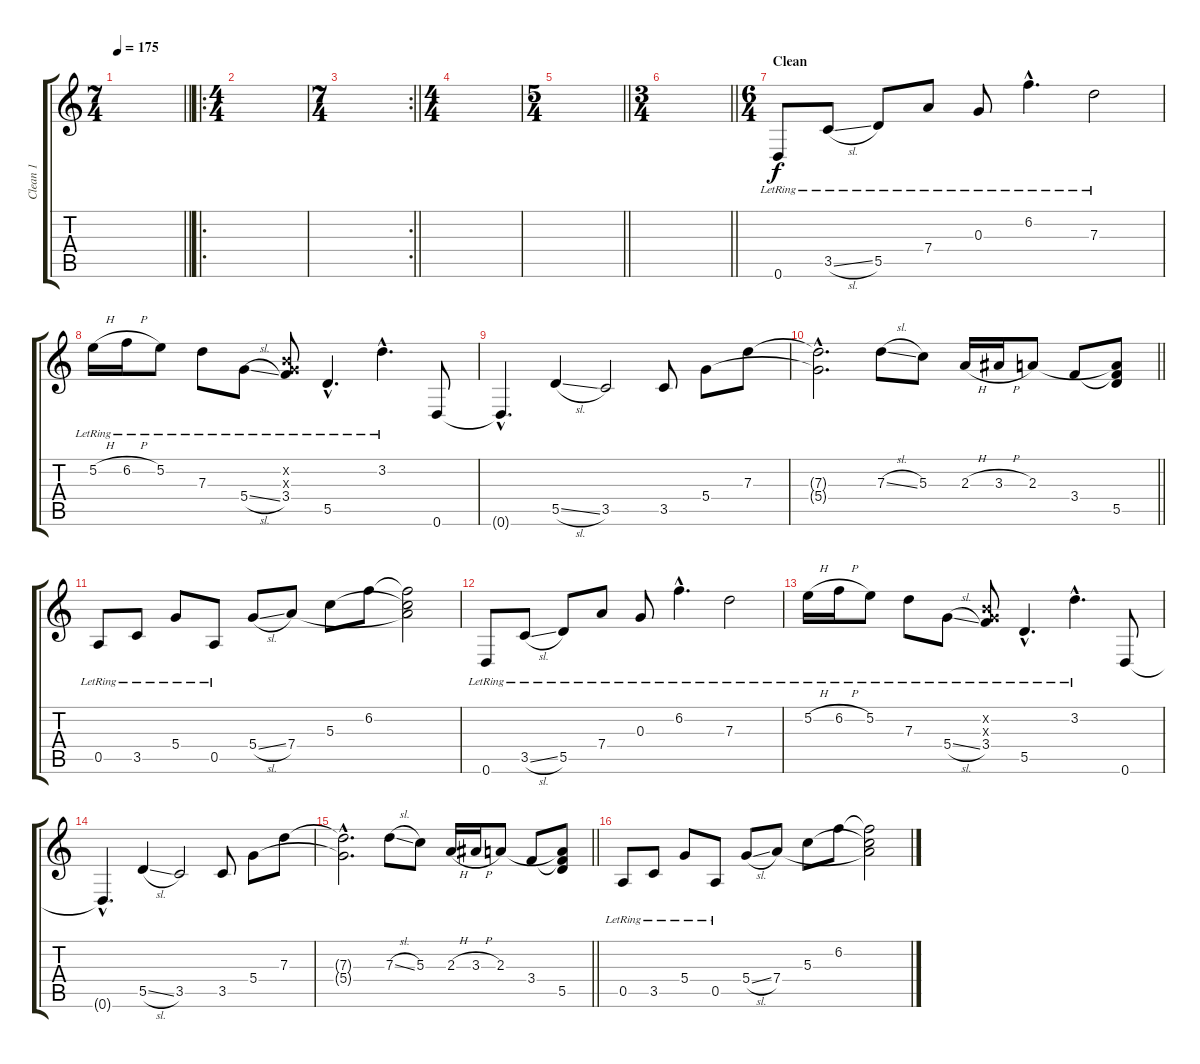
\track ("Clean 1" "Clean 1") {instrument electricguitarjazz}
\staff {score tabs}
\tuning (E4 B3 G3 D3 A2 D2) {hide}
\ts (7 4)
\tempo 175
\clef g2
\barLineRight lightlight
\ks c
|
\ro
\ts (4 4)
|
\rc 2
\ts (7 4)
\barLineRight lightlight
|
\ts (4 4)
|
\ts (5 4)
\barLineRight lightlight
|
\ts (3 4)
\barLineRight lightlight
|
\ts (6 4)
\section ("" "Clean")
0.6{lr}.8 3.5{sl lr}.8 5.5{lr}.8 7.4{lr}.8 0.3{lr}.8 6.2{hac lr}.4{d} 7.3{lr}.2 |
5.2{h lr}.16 6.2{h lr}.16 5.2{lr}.8 7.3{lr}.8 5.4{sl lr}.8 (0.2{x} 0.3{x} 3.4{lr}).8 5.5{hac lr}.4{d} 3.2{hac lr}.4{d} 0.6.8 |
0.6{hac t}.4{d} 5.5{sl}.4 3.5.2 3.5.8 5.4.8 7.3.8 |
\barLineRight lightlight
(7.3{hac t} 5.4{hac t}).2{d} 7.3{sl}.8 5.3.8 2.3{h}.16 3.3{h}.16 2.3.8 3.4.8 (2.3{t} 3.4{t} 5.5).8 |
0.5{lr}.8 3.5{lr}.8 5.4{lr}.8 0.5{lr}.8 5.4{sl}.8 7.4.8 5.3.8 6.2.8 (6.2{t} 5.3{t} 7.4{t}).2 |
0.6{lr}.8 3.5{sl lr}.8 5.5{lr}.8 7.4{lr}.8 0.3{lr}.8 6.2{hac lr}.4{d} 7.3{lr}.2 |
5.2{h lr}.16 6.2{h lr}.16 5.2{lr}.8 7.3{lr}.8 5.4{sl lr}.8 (0.2{x} 0.3{x} 3.4{lr}).8 5.5{hac lr}.4{d} 3.2{hac lr}.4{d} 0.6.8 |
0.6{hac t}.4{d} 5.5{sl}.4 3.5.2 3.5.8 5.4.8 7.3.8 |
\barLineRight lightlight
(7.3{hac t} 5.4{hac t}).2{d} 7.3{sl}.8 5.3.8 2.3{h}.16 3.3{h}.16 2.3.8 3.4.8 (2.3{t} 3.4{t} 5.5).8 |
0.5{lr}.8 3.5{lr}.8 5.4{lr}.8 0.5{lr}.8 5.4{sl}.8 7.4.8 5.3.8 6.2.8 (6.2{t} 5.3{t} 7.4{t}).2
